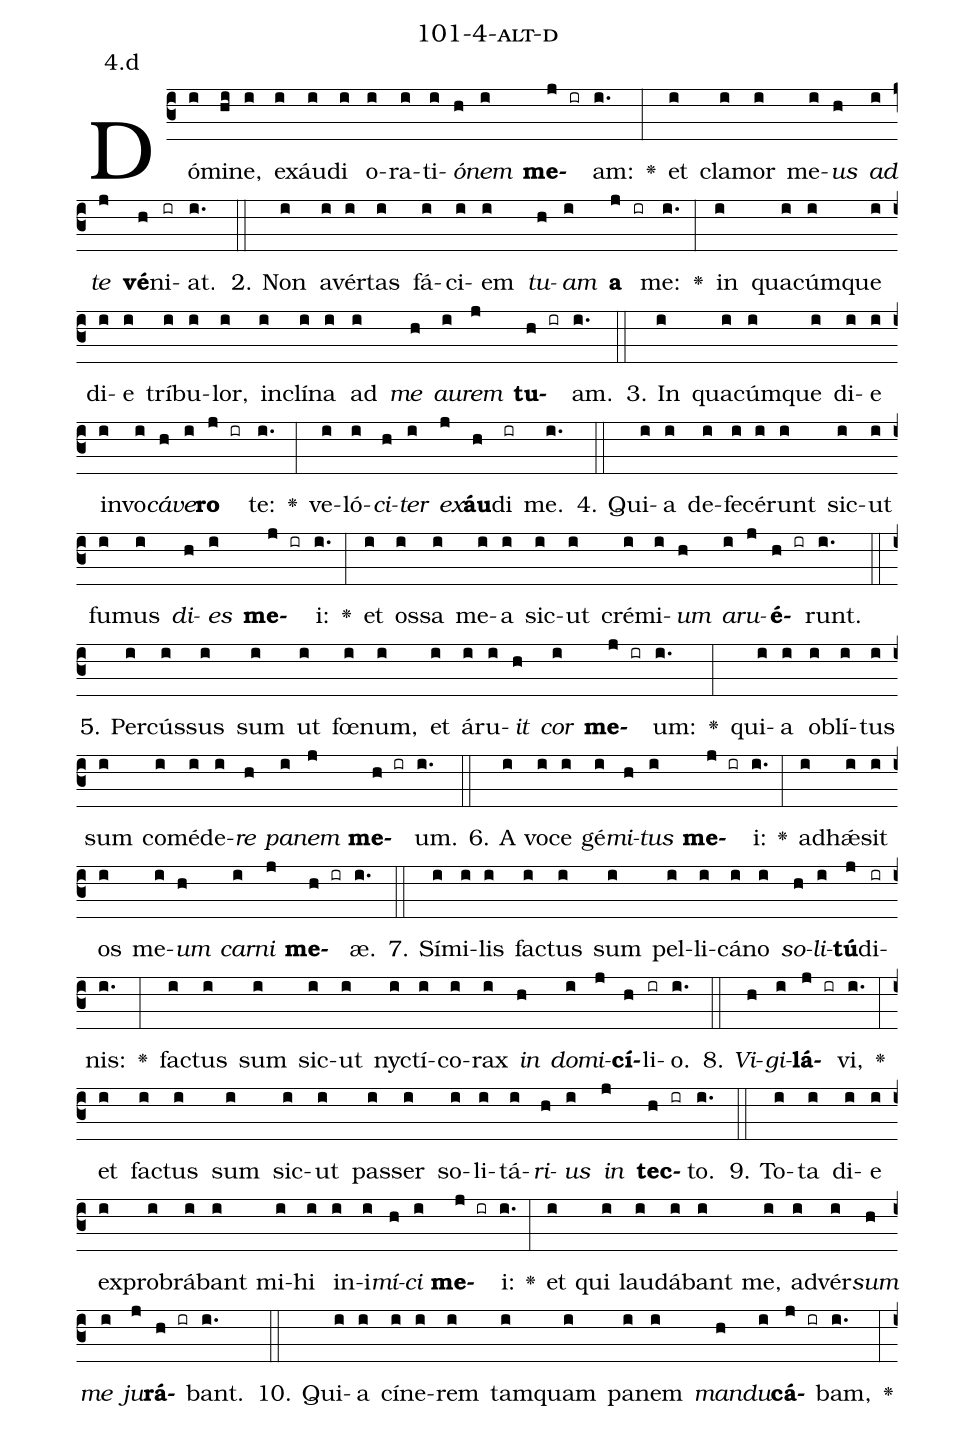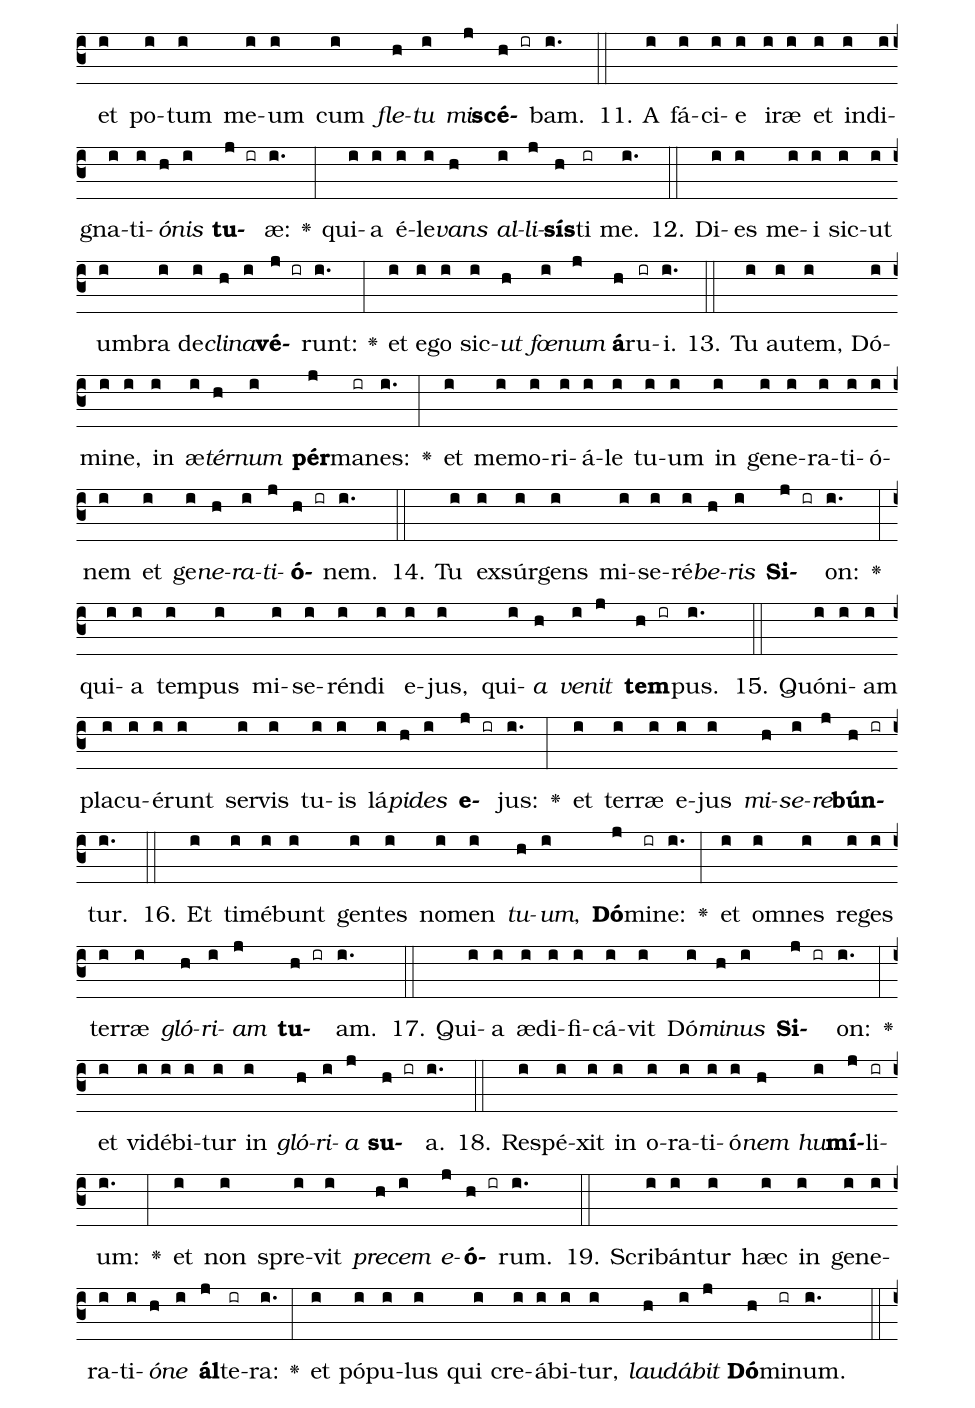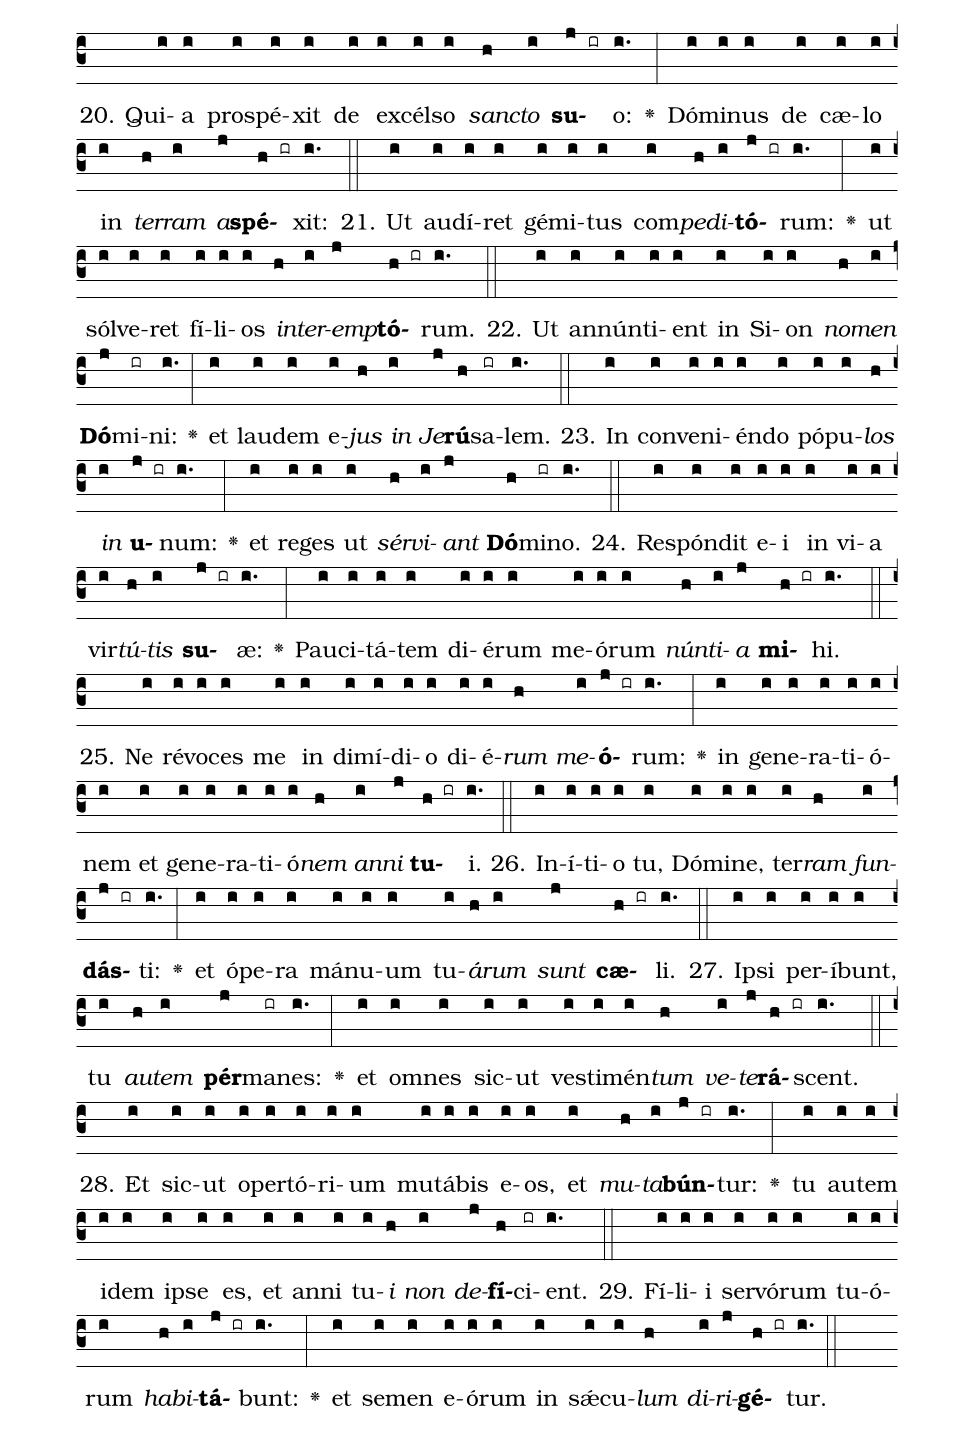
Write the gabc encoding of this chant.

name: 101-4-alt-d;
annotation: 4.d;
%%
(c3)Dó(i)mi(hi)ne,(i) ex(i)áu(i)di(i) o(i)ra(i)ti(i)<i>ó</i>(h)<i>nem</i>(i) <b>me</b>(j ir)am:(i.) <v>\greheightstar</v>(:) et(i) cla(i)mor(i) me(i)<i>us</i>(h) <i>ad</i>(i) <i>te</i>(j) <b>vé</b>(h)ni(ir)at.(i.) (::)
2. Non(i) a(i)vér(i)tas(i) fá(i)ci(i)em(i) <i>tu</i>(h)<i>am</i>(i) <b>a</b>(j ir) me:(i.) <v>\greheightstar</v>(:) in(i) qua(i)cúm(i)que(i) di(i)e(i) trí(i)bu(i)lor,(i) in(i)clí(i)na(i) ad(i) <i>me</i>(h) <i>au</i>(i)<i>rem</i>(j) <b>tu</b>(h ir)am.(i.) (::)
3. In(i) qua(i)cúm(i)que(i) di(i)e(i) in(i)vo(i)<i>cá</i>(h)<i>ve</i>(i)<b>ro</b>(j ir) te:(i.) <v>\greheightstar</v>(:) ve(i)ló(i)<i>ci</i>(h)<i>ter</i>(i) <i>ex</i>(j)<b>áu</b>(h)di(ir) me.(i.) (::)
4. Qui(i)a(i) de(i)fe(i)cé(i)runt(i) sic(i)ut(i) fu(i)mus(i) <i>di</i>(h)<i>es</i>(i) <b>me</b>(j ir)i:(i.) <v>\greheightstar</v>(:) et(i) os(i)sa(i) me(i)a(i) sic(i)ut(i) cré(i)mi(i)<i>um</i>(h) <i>a</i>(i)<i>ru</i>(j)<b>é</b>(h ir)runt.(i.) (::)
5. Per(i)cús(i)sus(i) sum(i) ut(i) fœ(i)num,(i) et(i) á(i)ru(i)<i>it</i>(h) <i>cor</i>(i) <b>me</b>(j ir)um:(i.) <v>\greheightstar</v>(:) qui(i)a(i) ob(i)lí(i)tus(i) sum(i) com(i)é(i)de(i)<i>re</i>(h) <i>pa</i>(i)<i>nem</i>(j) <b>me</b>(h ir)um.(i.) (::)
6. A(i) vo(i)ce(i) gé(i)<i>mi</i>(h)<i>tus</i>(i) <b>me</b>(j ir)i:(i.) <v>\greheightstar</v>(:) ad(i)hǽ(i)sit(i) os(i) me(i)<i>um</i>(h) <i>car</i>(i)<i>ni</i>(j) <b>me</b>(h ir)æ.(i.) (::)
7. Sí(i)mi(i)lis(i) fac(i)tus(i) sum(i) pel(i)li(i)cá(i)no(i) <i>so</i>(h)<i>li</i>(i)<b>tú</b>(j)di(ir)nis:(i.) <v>\greheightstar</v>(:) fac(i)tus(i) sum(i) sic(i)ut(i) nyc(i)tí(i)co(i)rax(i) <i>in</i>(h) <i>do</i>(i)<i>mi</i>(j)<b>cí</b>(h)li(ir)o.(i.) (::)
8. <i>Vi</i>(h)<i>gi</i>(i)<b>lá</b>(j ir)vi,(i.) <v>\greheightstar</v>(:) et(i) fac(i)tus(i) sum(i) sic(i)ut(i) pas(i)ser(i) so(i)li(i)tá(i)<i>ri</i>(h)<i>us</i>(i) <i>in</i>(j) <b>tec</b>(h ir)to.(i.) (::)
9. To(i)ta(i) di(i)e(i) ex(i)pro(i)brá(i)bant(i) mi(i)hi(i) in(i)i(i)<i>mí</i>(h)<i>ci</i>(i) <b>me</b>(j ir)i:(i.) <v>\greheightstar</v>(:) et(i) qui(i) lau(i)dá(i)bant(i) me,(i) ad(i)vér(i)<i>sum</i>(h) <i>me</i>(i) <i>ju</i>(j)<b>rá</b>(h ir)bant.(i.) (::)
10. Qui(i)a(i) cí(i)ne(i)rem(i) tam(i)quam(i) pa(i)nem(i) <i>man</i>(h)<i>du</i>(i)<b>cá</b>(j ir)bam,(i.) <v>\greheightstar</v>(:) et(i) po(i)tum(i) me(i)um(i) cum(i) <i>fle</i>(h)<i>tu</i>(i) <i>mi</i>(j)<b>scé</b>(h ir)bam.(i.) (::)
11. A(i) fá(i)ci(i)e(i) i(i)ræ(i) et(i) in(i)di(i)gna(i)ti(i)<i>ó</i>(h)<i>nis</i>(i) <b>tu</b>(j ir)æ:(i.) <v>\greheightstar</v>(:) qui(i)a(i) é(i)le(i)<i>vans</i>(h) <i>al</i>(i)<i>li</i>(j)<b>sís</b>(h)ti(ir) me.(i.) (::)
12. Di(i)es(i) me(i)i(i) sic(i)ut(i) um(i)bra(i) de(i)<i>cli</i>(h)<i>na</i>(i)<b>vé</b>(j ir)runt:(i.) <v>\greheightstar</v>(:) et(i) e(i)go(i) sic(i)<i>ut</i>(h) <i>fœ</i>(i)<i>num</i>(j) <b>á</b>(h)ru(ir)i.(i.) (::)
13. Tu(i) au(i)tem,(i) Dó(i)mi(i)ne,(i) in(i) æ(i)<i>tér</i>(h)<i>num</i>(i) <b>pér</b>(j)ma(ir)nes:(i.) <v>\greheightstar</v>(:) et(i) me(i)mo(i)ri(i)á(i)le(i) tu(i)um(i) in(i) ge(i)ne(i)ra(i)ti(i)ó(i)nem(i) et(i) ge(i)<i>ne</i>(h)<i>ra</i>(i)<i>ti</i>(j)<b>ó</b>(h ir)nem.(i.) (::)
14. Tu(i) ex(i)súr(i)gens(i) mi(i)se(i)ré(i)<i>be</i>(h)<i>ris</i>(i) <b>Si</b>(j ir)on:(i.) <v>\greheightstar</v>(:) qui(i)a(i) tem(i)pus(i) mi(i)se(i)rén(i)di(i) e(i)jus,(i) qui(i)<i>a</i>(h) <i>ve</i>(i)<i>nit</i>(j) <b>tem</b>(h ir)pus.(i.) (::)
15. Quón(i)i(i)am(i) pla(i)cu(i)é(i)runt(i) ser(i)vis(i) tu(i)is(i) lá(i)<i>pi</i>(h)<i>des</i>(i) <b>e</b>(j ir)jus:(i.) <v>\greheightstar</v>(:) et(i) ter(i)ræ(i) e(i)jus(i) <i>mi</i>(h)<i>se</i>(i)<i>re</i>(j)<b>bún</b>(h ir)tur.(i.) (::)
16. Et(i) ti(i)mé(i)bunt(i) gen(i)tes(i) no(i)men(i) <i>tu</i>(h)<i>um</i>,(i) <b>Dó</b>(j)mi(ir)ne:(i.) <v>\greheightstar</v>(:) et(i) om(i)nes(i) re(i)ges(i) ter(i)ræ(i) <i>gló</i>(h)<i>ri</i>(i)<i>am</i>(j) <b>tu</b>(h ir)am.(i.) (::)
17. Qui(i)a(i) æ(i)di(i)fi(i)cá(i)vit(i) Dó(i)<i>mi</i>(h)<i>nus</i>(i) <b>Si</b>(j ir)on:(i.) <v>\greheightstar</v>(:) et(i) vi(i)dé(i)bi(i)tur(i) in(i) <i>gló</i>(h)<i>ri</i>(i)<i>a</i>(j) <b>su</b>(h ir)a.(i.) (::)
18. Re(i)spé(i)xit(i) in(i) o(i)ra(i)ti(i)ó(i)<i>nem</i>(h) <i>hu</i>(i)<b>mí</b>(j)li(ir)um:(i.) <v>\greheightstar</v>(:) et(i) non(i) spre(i)vit(i) <i>pre</i>(h)<i>cem</i>(i) <i>e</i>(j)<b>ó</b>(h ir)rum.(i.) (::)
19. Scri(i)bán(i)tur(i) hæc(i) in(i) ge(i)ne(i)ra(i)ti(i)<i>ó</i>(h)<i>ne</i>(i) <b>ál</b>(j)te(ir)ra:(i.) <v>\greheightstar</v>(:) et(i) pó(i)pu(i)lus(i) qui(i) cre(i)á(i)bi(i)tur,(i) <i>lau</i>(h)<i>dá</i>(i)<i>bit</i>(j) <b>Dó</b>(h)mi(ir)num.(i.) (::)
20. Qui(i)a(i) pro(i)spé(i)xit(i) de(i) ex(i)cél(i)so(i) <i>sanc</i>(h)<i>to</i>(i) <b>su</b>(j ir)o:(i.) <v>\greheightstar</v>(:) Dó(i)mi(i)nus(i) de(i) cæ(i)lo(i) in(i) <i>ter</i>(h)<i>ram</i>(i) <i>a</i>(j)<b>spé</b>(h ir)xit:(i.) (::)
21. Ut(i) au(i)dí(i)ret(i) gé(i)mi(i)tus(i) com(i)<i>pe</i>(h)<i>di</i>(i)<b>tó</b>(j ir)rum:(i.) <v>\greheightstar</v>(:) ut(i) sól(i)ve(i)ret(i) fí(i)li(i)os(i) <i>in</i>(h)<i>ter</i>(i)<i>emp</i>(j)<b>tó</b>(h ir)rum.(i.) (::)
22. Ut(i) an(i)nún(i)ti(i)ent(i) in(i) Si(i)on(i) <i>no</i>(h)<i>men</i>(i) <b>Dó</b>(j)mi(ir)ni:(i.) <v>\greheightstar</v>(:) et(i) lau(i)dem(i) e(i)<i>jus</i>(h) <i>in</i>(i) <i>Je</i>(j)<b>rú</b>(h)sa(ir)lem.(i.) (::)
23. In(i) con(i)ve(i)ni(i)én(i)do(i) pó(i)pu(i)<i>los</i>(h) <i>in</i>(i) <b>u</b>(j ir)num:(i.) <v>\greheightstar</v>(:) et(i) re(i)ges(i) ut(i) <i>sér</i>(h)<i>vi</i>(i)<i>ant</i>(j) <b>Dó</b>(h)mi(ir)no.(i.) (::)
24. Re(i)spón(i)dit(i) e(i)i(i) in(i) vi(i)a(i) vir(i)<i>tú</i>(h)<i>tis</i>(i) <b>su</b>(j ir)æ:(i.) <v>\greheightstar</v>(:) Pau(i)ci(i)tá(i)tem(i) di(i)é(i)rum(i) me(i)ó(i)rum(i) <i>nún</i>(h)<i>ti</i>(i)<i>a</i>(j) <b>mi</b>(h ir)hi.(i.) (::)
25. Ne(i) ré(i)vo(i)ces(i) me(i) in(i) di(i)mí(i)di(i)o(i) di(i)é(i)<i>rum</i>(h) <i>me</i>(i)<b>ó</b>(j ir)rum:(i.) <v>\greheightstar</v>(:) in(i) ge(i)ne(i)ra(i)ti(i)ó(i)nem(i) et(i) ge(i)ne(i)ra(i)ti(i)ó(i)<i>nem</i>(h) <i>an</i>(i)<i>ni</i>(j) <b>tu</b>(h ir)i.(i.) (::)
26. In(i)í(i)ti(i)o(i) tu,(i) Dó(i)mi(i)ne,(i) ter(i)<i>ram</i>(h) <i>fun</i>(i)<b>dás</b>(j ir)ti:(i.) <v>\greheightstar</v>(:) et(i) ó(i)pe(i)ra(i) má(i)nu(i)um(i) tu(i)<i>á</i>(h)<i>rum</i>(i) <i>sunt</i>(j) <b>cæ</b>(h ir)li.(i.) (::)
27. Ip(i)si(i) per(i)í(i)bunt,(i) tu(i) <i>au</i>(h)<i>tem</i>(i) <b>pér</b>(j)ma(ir)nes:(i.) <v>\greheightstar</v>(:) et(i) om(i)nes(i) sic(i)ut(i) ves(i)ti(i)mén(i)<i>tum</i>(h) <i>ve</i>(i)<i>te</i>(j)<b>rá</b>(h ir)scent.(i.) (::)
28. Et(i) sic(i)ut(i) o(i)per(i)tó(i)ri(i)um(i) mu(i)tá(i)bis(i) e(i)os,(i) et(i) <i>mu</i>(h)<i>ta</i>(i)<b>bún</b>(j ir)tur:(i.) <v>\greheightstar</v>(:) tu(i) au(i)tem(i) i(i)dem(i) ip(i)se(i) es,(i) et(i) an(i)ni(i) tu(i)<i>i</i>(h) <i>non</i>(i) <i>de</i>(j)<b>fí</b>(h)ci(ir)ent.(i.) (::)
29. Fí(i)li(i)i(i) ser(i)vó(i)rum(i) tu(i)ó(i)rum(i) <i>ha</i>(h)<i>bi</i>(i)<b>tá</b>(j ir)bunt:(i.) <v>\greheightstar</v>(:) et(i) se(i)men(i) e(i)ó(i)rum(i) in(i) sǽ(i)cu(i)<i>lum</i>(h) <i>di</i>(i)<i>ri</i>(j)<b>gé</b>(h ir)tur.(i.) (::)
